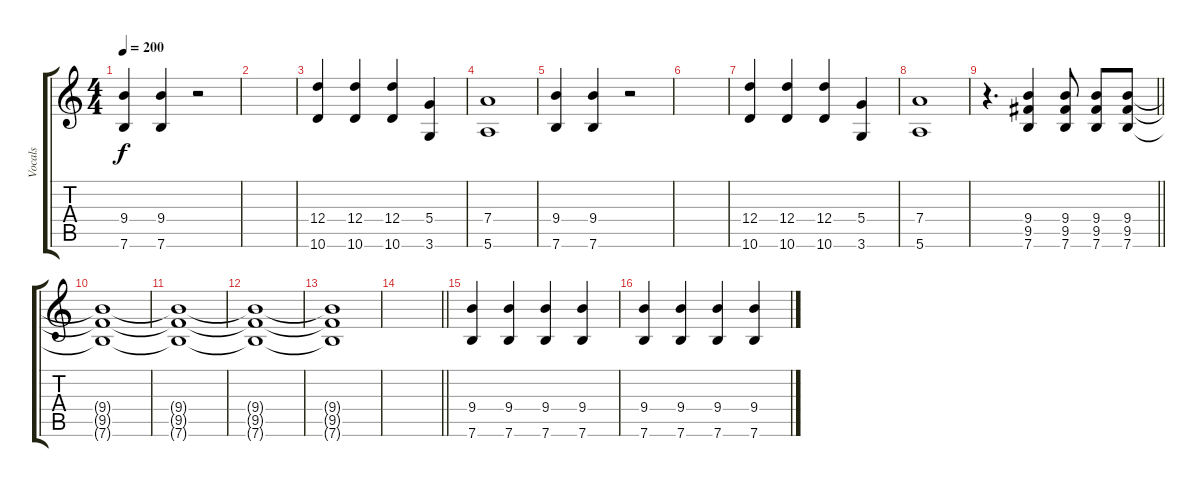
\track ("Vocals" "Vocals") {instrument electricguitarclean}
\staff {score tabs}
\tuning (E4 B3 G3 D3 A2 E2) {hide}
\ts (4 4)
\tempo 200
\clef g2
\ks c
(9.4 7.6).4{dy f} (9.4 7.6).4 r.2 |
|
(12.4 10.6).4 (12.4 10.6).4 (12.4 10.6).4 (5.4 3.6).4 |
(7.4 5.6).1 |
(9.4 7.6).4 (9.4 7.6).4 r.2 |
|
(12.4 10.6).4 (12.4 10.6).4 (12.4 10.6).4 (5.4 3.6).4 |
(7.4 5.6).1 |
\barLineRight lightlight
r.4{d} (9.4 9.5 7.6).4 (9.4 9.5 7.6).8 (9.4 9.5 7.6).8 (9.4 9.5 7.6).8 |
(9.4{t} 9.5{t} 7.6{t}).1 |
(9.4{t} 9.5{t} 7.6{t}).1 |
(9.4{t} 9.5{t} 7.6{t}).1 |
(9.4{t} 9.5{t} 7.6{t}).1 |
\barLineRight lightlight
|
(9.4 7.6).4 (9.4 7.6).4 (9.4 7.6).4 (9.4 7.6).4 |
(9.4 7.6).4 (9.4 7.6).4 (9.4 7.6).4 (9.4 7.6).4
